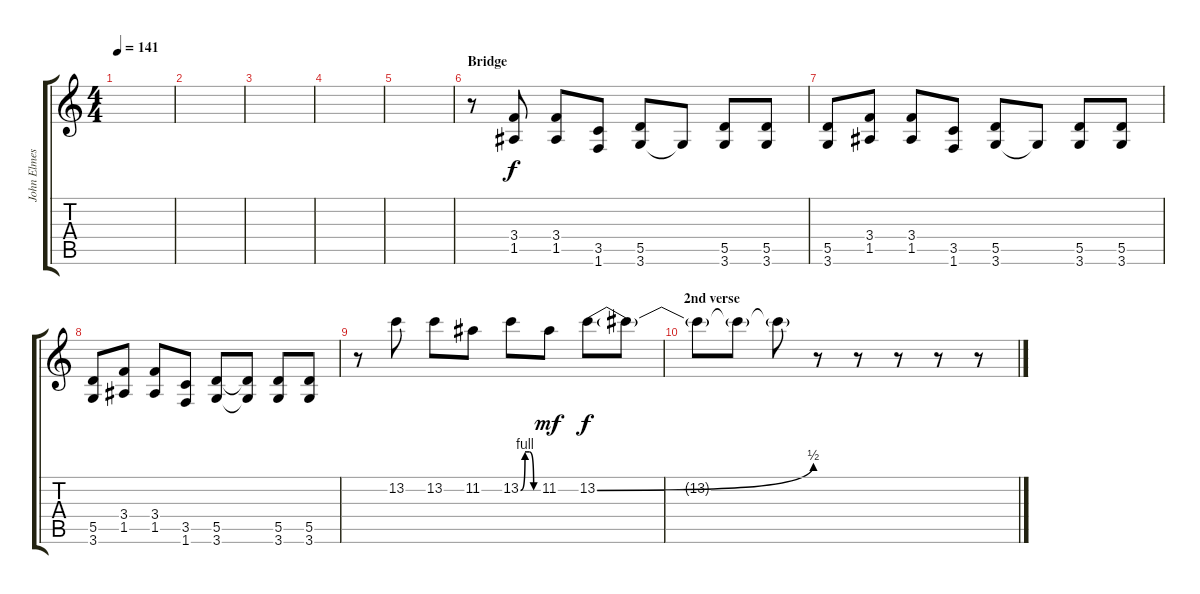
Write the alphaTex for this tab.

\track ("John Elmesely (Lead Guitar)" "John Elmes") {instrument distortionguitar}
\staff {score tabs}
\tuning (E4 B3 G3 D3 A2 E2) {hide}
\ts (4 4)
\tempo 141
\clef g2
\ks c
|
|
|
|
|
\section ("" "Bridge")
r.8 (3.4 1.5).8 (3.4 1.5).8 (3.5 1.6).8 (5.5 3.6).8 3.6{t}.8 (5.5 3.6).8 (5.5 3.6).8 |
(5.5 3.6).8 (3.4 1.5).8 (3.4 1.5).8 (3.5 1.6).8 (5.5 3.6).8 3.6{t}.8 (5.5 3.6).8 (5.5 3.6).8 |
(5.5 3.6).8 (3.4 1.5).8 (3.4 1.5).8 (3.5 1.6).8 (5.5 3.6).8 (5.5{t} 3.6{t}).8 (5.5 3.6).8 (5.5 3.6).8 |
r.8 13.2.8 13.2.8 11.2.8 13.2{be (custom 0 0 15 4 30 4 45 0 60 0)}.8 11.2.8{dy mf} 13.2{be (bend 0 0 60 2)}.8{dy f} 13.2{t}.8 |
\section ("" "2nd verse")
13.2{t}.8 13.2{t}.8 13.2{t}.8 r.8 r.8 r.8 r.8 r.8
